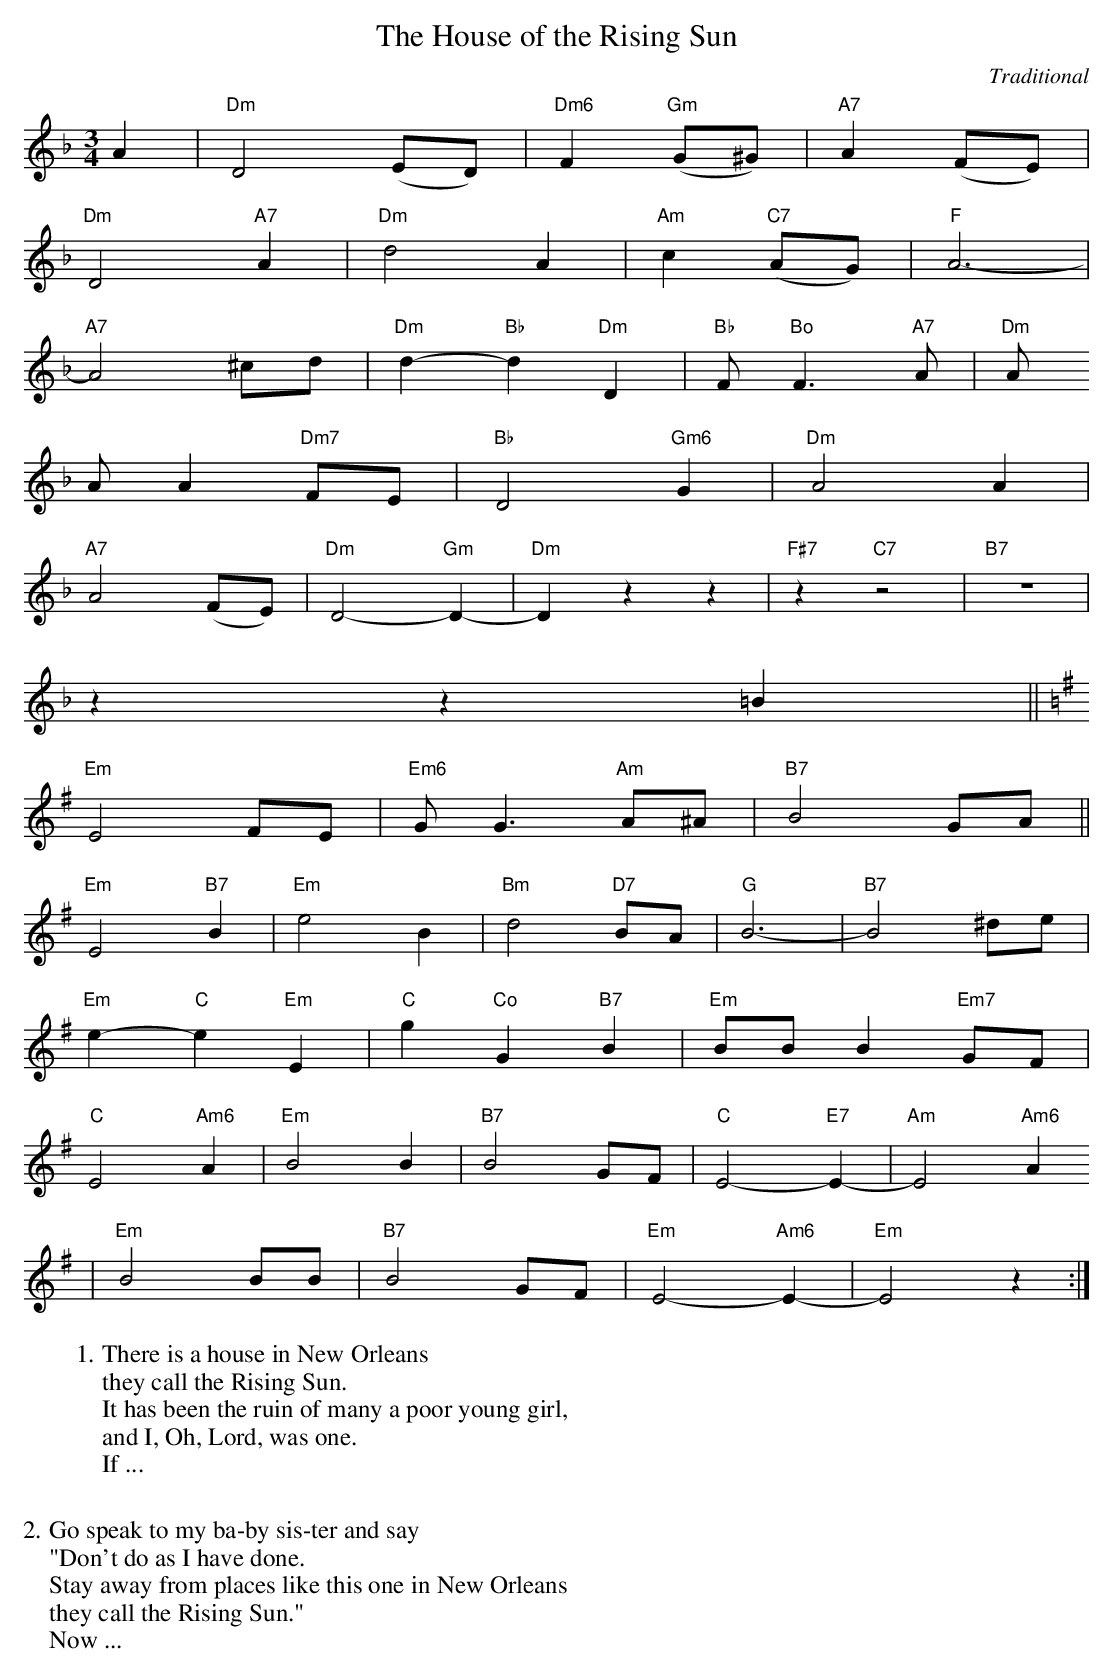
X:1
T:The House of the Rising Sun
C:Traditional
M:3/4
L:1/4
K:F
A | "Dm"D2 (E/2D/2) | "Dm6"F "Gm" (G/2^G/2) | "A7"A (F/2E/2) |
"Dm"D2 "A7"A | "Dm"d2 A | "Am"c "C7"(A/2G/2) | "F"A3- |
"A7"A2 ^c/2d/2 | "Dm"d- "Bb"d "Dm"D | "Bb"F/2 "Bo"F3/2 "A7"A/2 | "Dm"A/2
A/2 A "Dm7"F/2E/2 | "Bb"D2 "Gm6"G | "Dm"A2 A |
"A7"A2 (F/2E/2) | "Dm"D2- "Gm"D- | "Dm"D z z | "F#7"z "C7"z2 | "B7"z3 |
z z =B ||
K:G
"Em"E2 F/2E/2 | "Em6"G/2 G3/2 "Am"A/2^A/2 | "B7"B2 G/2A/2 ||
"Em"E2 "B7"B | "Em"e2 B | "Bm"d2 "D7"B/2A/2 | "G"B3- | "B7"B2 ^d/2e/2 |
"Em"e- "C"e "Em"E | "C"g "Co"G "B7"B | "Em"B/2B/2 B "Em7"G/2F/2 |
"C"E2 "Am6" A | "Em"B2 B | "B7"B2 G/2F/2 | "C"E2- "E7"E- | "Am"E2 "Am6"A
 |
"Em"B2 B/2B/2 | "B7"B2 G/2F/2 | "Em"E2- "Am6"E- | "Em"E2 z :|
W:1. There is a house in New Orleans
W:they call the Rising Sun.
W:It has been the ruin of many a poor young girl,
W:and I, Oh, Lord, was one.
W:If ...
W:
W:2. Go speak to my ba-by sis-ter and say
W:"Don't do as I have done.
W:Stay away from places like this one in New Orleans
W:they call the Rising Sun."
W:Now ...
